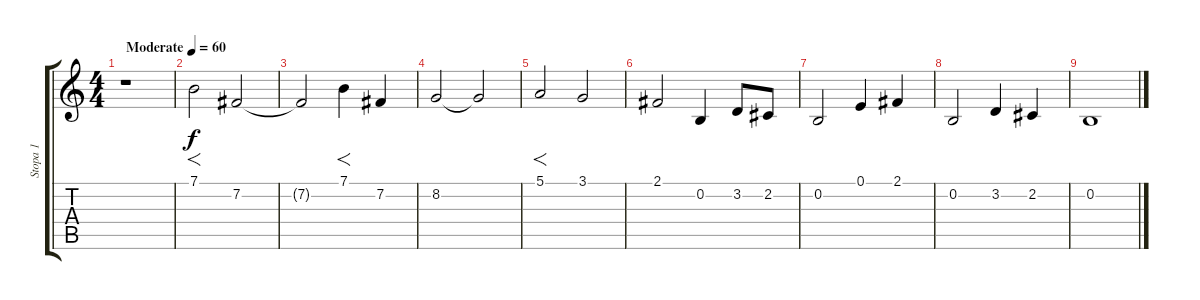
\track ("Stopa 1" "Stopa 1") {instrument flute}
\staff {score tabs}
\tuning (E4 B3 G3 D3 A2 E2) {hide}
\ts (4 4)
\tempo (60 "Moderate")
\clef g2
\ks c
r.1{dy f instrument flute} |
7.1.2{f} 7.2.2 |
7.2{t}.2{volume 4} 7.1.4{f volume 10} 7.2.4 |
8.2.2 8.2{t}.2{volume 3} |
5.1.2{f volume 10} 3.1.2 |
2.1.2 0.2.4 3.2.8 2.2.8 |
0.2.2 0.1.4 2.1.4 |
0.2.2 3.2.4 2.2.4 |
0.2.1
